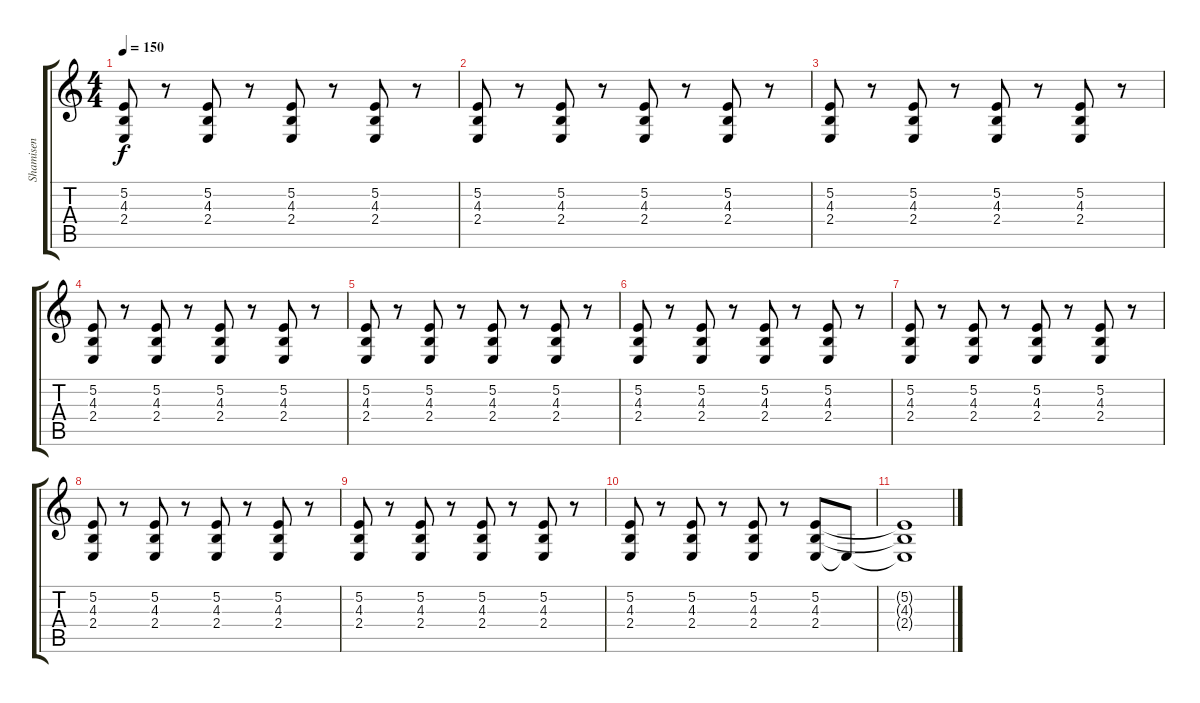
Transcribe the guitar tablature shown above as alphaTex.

\track ("Shamisen" "Shamisen") {instrument shamisen}
\staff {score tabs}
\tuning (E4 B3 G3 D3 A2 D2) {hide}
\ts (4 4)
\tempo 150
\clef g2
\ks c
(5.2 4.3 2.4).8{dy f instrument shamisen} r.8 (5.2 4.3 2.4).8 r.8 (5.2 4.3 2.4).8 r.8 (5.2 4.3 2.4).8 r.8 |
(5.2 4.3 2.4).8 r.8 (5.2 4.3 2.4).8 r.8 (5.2 4.3 2.4).8 r.8 (5.2 4.3 2.4).8 r.8 |
(5.2 4.3 2.4).8 r.8 (5.2 4.3 2.4).8 r.8 (5.2 4.3 2.4).8 r.8 (5.2 4.3 2.4).8 r.8 |
(5.2 4.3 2.4).8 r.8 (5.2 4.3 2.4).8 r.8 (5.2 4.3 2.4).8 r.8 (5.2 4.3 2.4).8 r.8 |
(5.2 4.3 2.4).8 r.8 (5.2 4.3 2.4).8 r.8 (5.2 4.3 2.4).8 r.8 (5.2 4.3 2.4).8 r.8 |
(5.2 4.3 2.4).8 r.8 (5.2 4.3 2.4).8 r.8 (5.2 4.3 2.4).8 r.8 (5.2 4.3 2.4).8 r.8 |
(5.2 4.3 2.4).8 r.8 (5.2 4.3 2.4).8 r.8 (5.2 4.3 2.4).8 r.8 (5.2 4.3 2.4).8 r.8 |
(5.2 4.3 2.4).8 r.8 (5.2 4.3 2.4).8 r.8 (5.2 4.3 2.4).8 r.8 (5.2 4.3 2.4).8 r.8 |
(5.2 4.3 2.4).8 r.8 (5.2 4.3 2.4).8 r.8 (5.2 4.3 2.4).8 r.8 (5.2 4.3 2.4).8 r.8 |
(5.2 4.3 2.4).8 r.8 (5.2 4.3 2.4).8 r.8 (5.2 4.3 2.4).8 r.8 (5.2 4.3 2.4).8 2.4{t}.8 |
(5.2{t} 4.3{t} 2.4{t}).1
